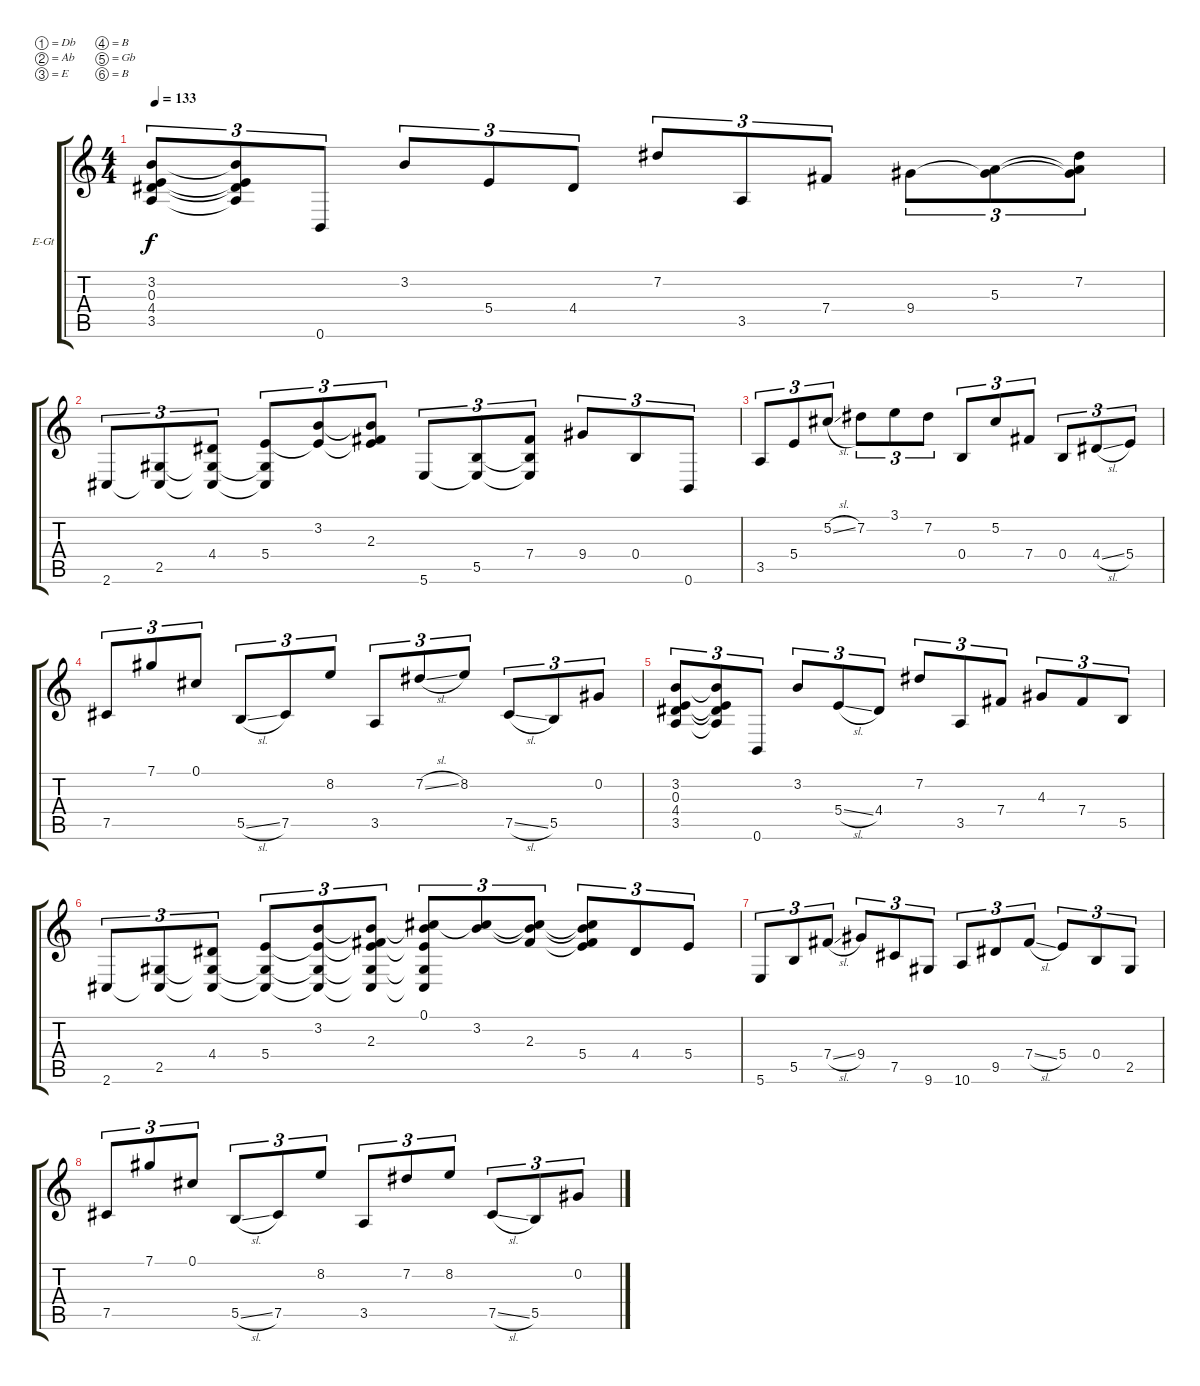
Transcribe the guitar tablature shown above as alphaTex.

\bracketExtendMode groupsimilarinstruments
\firstSystemTrackNameOrientation horizontal
\otherSystemsTrackNameOrientation horizontal
\track ("Julian Rodriguez" "E-Gt") {instrument overdrivenguitar}
\staff {score tabs}
\tuning (Db4 Ab3 E3 B2 Gb2 B1)
\ts (4 4)
\tempo 133
\clef g2
\ks c
(3.2 0.3 4.4 3.5).8{tu (3 2) dy f} (3.2{t} 0.3{t} 4.4{t} 3.5{t}).8{tu (3 2)} 0.6.8{tu (3 2)} 3.2.8{tu (3 2)} 5.4.8{tu (3 2)} 4.4.8{tu (3 2)} 7.2.8{tu (3 2)} 3.5.8{tu (3 2)} 7.4.8{tu (3 2)} 9.4.8{tu (3 2)} (5.3 9.4{t}).8{tu (3 2)} (7.2 5.3{t} 9.4{t}).8{tu (3 2)} |
2.6.8{tu (3 2)} (2.5 2.6{t}).8{tu (3 2)} (4.4 2.5{t} 2.6{t}).8{tu (3 2)} (5.4 2.5{t} 2.6{t}).8{tu (3 2)} (3.2 5.4{t}).8{tu (3 2)} (3.2{t} 2.3 5.4{t}).8{tu (3 2)} 5.6.8{tu (3 2)} (5.5 5.6{t}).8{tu (3 2)} (7.4 5.5{t} 5.6{t}).8{tu (3 2)} 9.4.8{tu (3 2)} 0.4.8{tu (3 2)} 0.6.8{tu (3 2)} |
3.5.8{tu (3 2)} 5.4.8{tu (3 2)} 5.2{sl}.8{tu (3 2)} 7.2.8{tu (3 2)} 3.1.8{tu (3 2)} 7.2.8{tu (3 2)} 0.4.8{tu (3 2)} 5.2.8{tu (3 2)} 7.4.8{tu (3 2)} 0.4.8{tu (3 2)} 4.4{sl}.8{tu (3 2)} 5.4.8{tu (3 2)} |
7.5.8{tu (3 2)} 7.1.8{tu (3 2)} 0.1.8{tu (3 2)} 5.5{sl}.8{tu (3 2)} 7.5.8{tu (3 2)} 8.2.8{tu (3 2)} 3.5.8{tu (3 2)} 7.2{sl}.8{tu (3 2)} 8.2.8{tu (3 2)} 7.5{sl}.8{tu (3 2)} 5.5.8{tu (3 2)} 0.2.8{tu (3 2)} |
(3.2 0.3 4.4 3.5).8{tu (3 2)} (3.2{t} 0.3{t} 4.4{t} 3.5{t}).8{tu (3 2)} 0.6.8{tu (3 2)} 3.2.8{tu (3 2)} 5.4{sl}.8{tu (3 2)} 4.4.8{tu (3 2)} 7.2.8{tu (3 2)} 3.5.8{tu (3 2)} 7.4.8{tu (3 2)} 4.3.8{tu (3 2)} 7.4.8{tu (3 2)} 5.5.8{tu (3 2)} |
2.6.8{tu (3 2)} (2.5 2.6{t}).8{tu (3 2)} (4.4 2.5{t} 2.6{t}).8{tu (3 2)} (5.4 2.5{t} 2.6{t}).8{tu (3 2)} (3.2 5.4{t} 2.5{t} 2.6{t}).8{tu (3 2)} (2.3 3.2{t} 5.4{t} 2.5{t} 2.6{t}).8{tu (3 2)} (0.1 3.2{t} 5.4{t} 2.5{t} 2.6{t}).8{tu (3 2)} (3.2 0.1{t}).8{tu (3 2)} (2.3 0.1{t} 3.2{t}).8{tu (3 2)} (0.1{t} 3.2{t} 2.3{t} 5.4).8{tu (3 2)} 4.4.8{tu (3 2)} 5.4.8{tu (3 2)} |
5.6.8{tu (3 2)} 5.5.8{tu (3 2)} 7.4{sl}.8{tu (3 2)} 9.4.8{tu (3 2)} 7.5.8{tu (3 2)} 9.6.8{tu (3 2)} 10.6.8{tu (3 2)} 9.5.8{tu (3 2)} 7.4{sl}.8{tu (3 2)} 5.4.8{tu (3 2)} 0.4.8{tu (3 2)} 2.5.8{tu (3 2)} |
7.5.8{tu (3 2)} 7.1.8{tu (3 2)} 0.1.8{tu (3 2)} 5.5{sl}.8{tu (3 2)} 7.5.8{tu (3 2)} 8.2.8{tu (3 2)} 3.5.8{tu (3 2)} 7.2.8{tu (3 2)} 8.2.8{tu (3 2)} 7.5{sl}.8{tu (3 2)} 5.5.8{tu (3 2)} 0.2.8{tu (3 2)}
